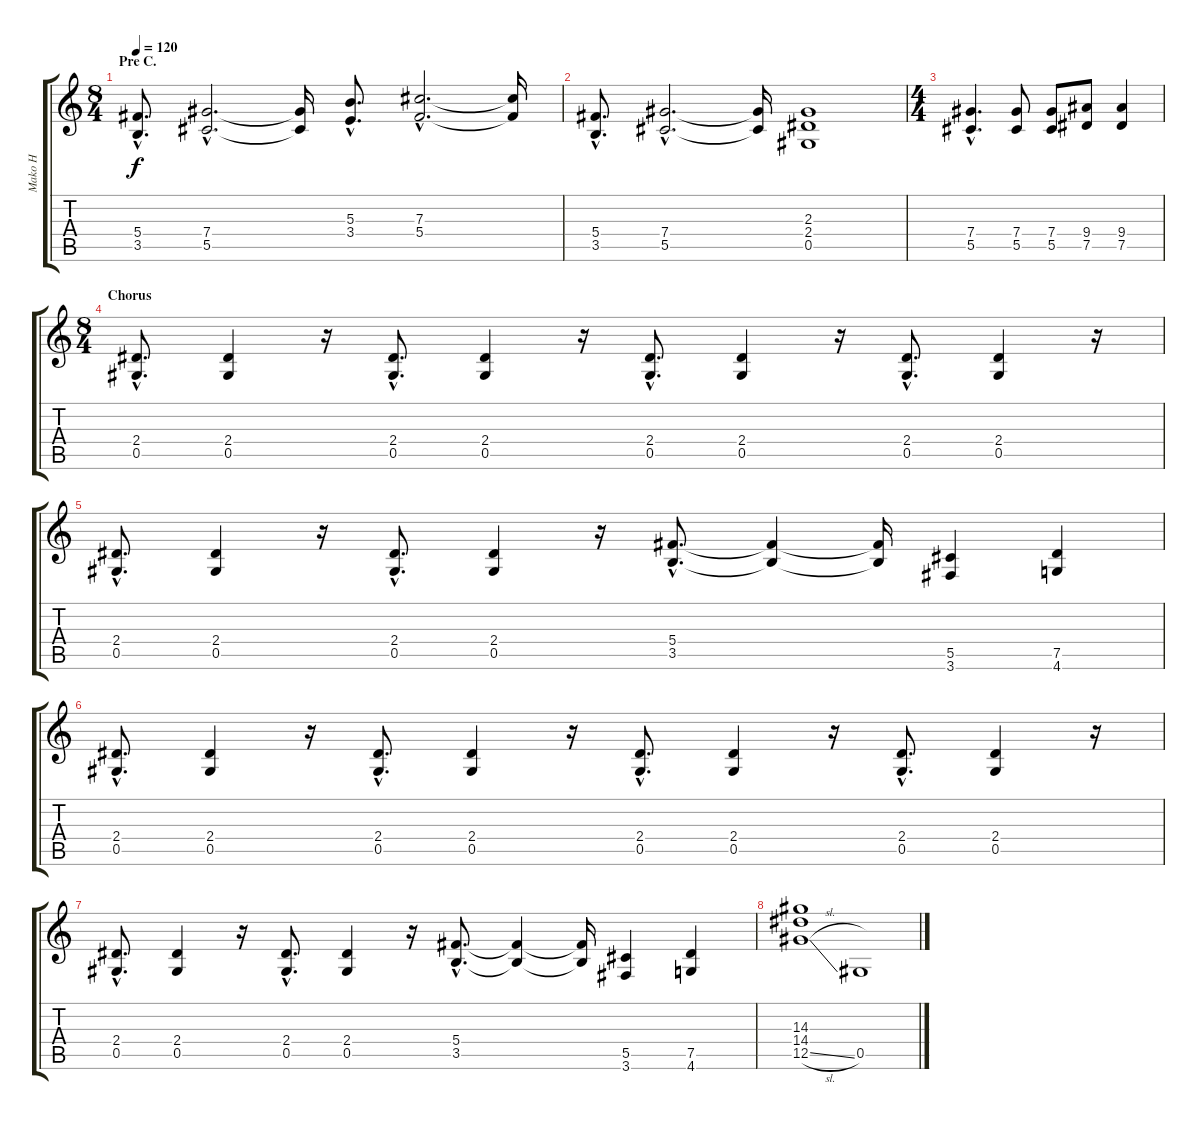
\track ("Mako H" "Mako H") {instrument overdrivenguitar}
\staff {score tabs}
\tuning (Eb4 Bb3 Gb3 Db3 Ab2 Eb2) {hide}
\ts (8 4)
\section ("" "Pre C.")
\tempo 120
\clef g2
\ks c
(5.4{hac} 3.5{hac}).8{d dy f} (7.4{hac} 5.5{hac}).2{d} (7.4{t} 5.5{t}).16 (5.3{hac} 3.4{hac}).8{d} (7.3{hac} 5.4{hac}).2{d} (7.3{t} 5.4{t}).16 |
(5.4{hac} 3.5{hac}).8{d} (7.4{hac} 5.5{hac}).2{d} (7.4{t} 5.5{t}).16 (2.3 2.4 0.5).1 |
\ts (4 4)
(7.4{hac} 5.5{hac}).4{d} (7.4 5.5).8 (7.4 5.5).8 (9.4 7.5).8 (9.4 7.5).4 |
\ts (8 4)
\section ("" "Chorus")
(2.4{hac} 0.5{hac}).8{d} (2.4 0.5).4 r.16 (2.4{hac} 0.5{hac}).8{d} (2.4 0.5).4 r.16 (2.4{hac} 0.5{hac}).8{d} (2.4 0.5).4 r.16 (2.4{hac} 0.5{hac}).8{d} (2.4 0.5).4 r.16 |
(2.4{hac} 0.5{hac}).8{d} (2.4 0.5).4 r.16 (2.4{hac} 0.5{hac}).8{d} (2.4 0.5).4 r.16 (5.4{hac} 3.5{hac}).8{d} (5.4{t} 3.5{t}).4 (5.4{t} 3.5{t}).16 (5.5 3.6).4 (7.5 4.6).4 |
(2.4{hac} 0.5{hac}).8{d} (2.4 0.5).4 r.16 (2.4{hac} 0.5{hac}).8{d} (2.4 0.5).4 r.16 (2.4{hac} 0.5{hac}).8{d} (2.4 0.5).4 r.16 (2.4{hac} 0.5{hac}).8{d} (2.4 0.5).4 r.16 |
(2.4{hac} 0.5{hac}).8{d} (2.4 0.5).4 r.16 (2.4{hac} 0.5{hac}).8{d} (2.4 0.5).4 r.16 (5.4{hac} 3.5{hac}).8{d} (5.4{t} 3.5{t}).4 (5.4{t} 3.5{t}).16 (5.5 3.6).4 (7.5 4.6).4 |
(14.3 14.4 12.5{sl}).1 0.5.1
